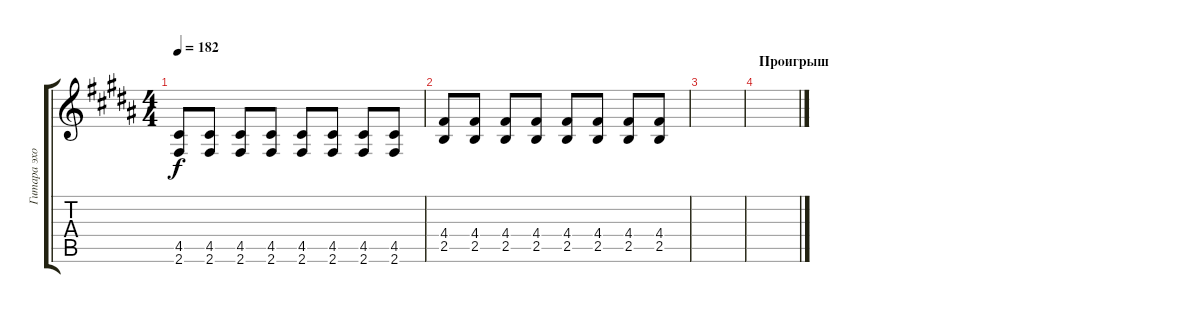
\track ("Гитара эхо" "Гитара эхо") {instrument overdrivenguitar}
\staff {score tabs}
\tuning (E4 B3 G3 D3 A2 E2) {hide}
\ts (4 4)
\tempo 182
\clef g2
\ks b
(4.5 2.6).8{dy f} (4.5 2.6).8 (4.5 2.6).8 (4.5 2.6).8 (4.5 2.6).8 (4.5 2.6).8 (4.5 2.6).8 (4.5 2.6).8 |
(4.4 2.5).8 (4.4 2.5).8 (4.4 2.5).8 (4.4 2.5).8 (4.4 2.5).8 (4.4 2.5).8 (4.4 2.5).8 (4.4 2.5).8 |
|
\section ("" "Проигрыш")
